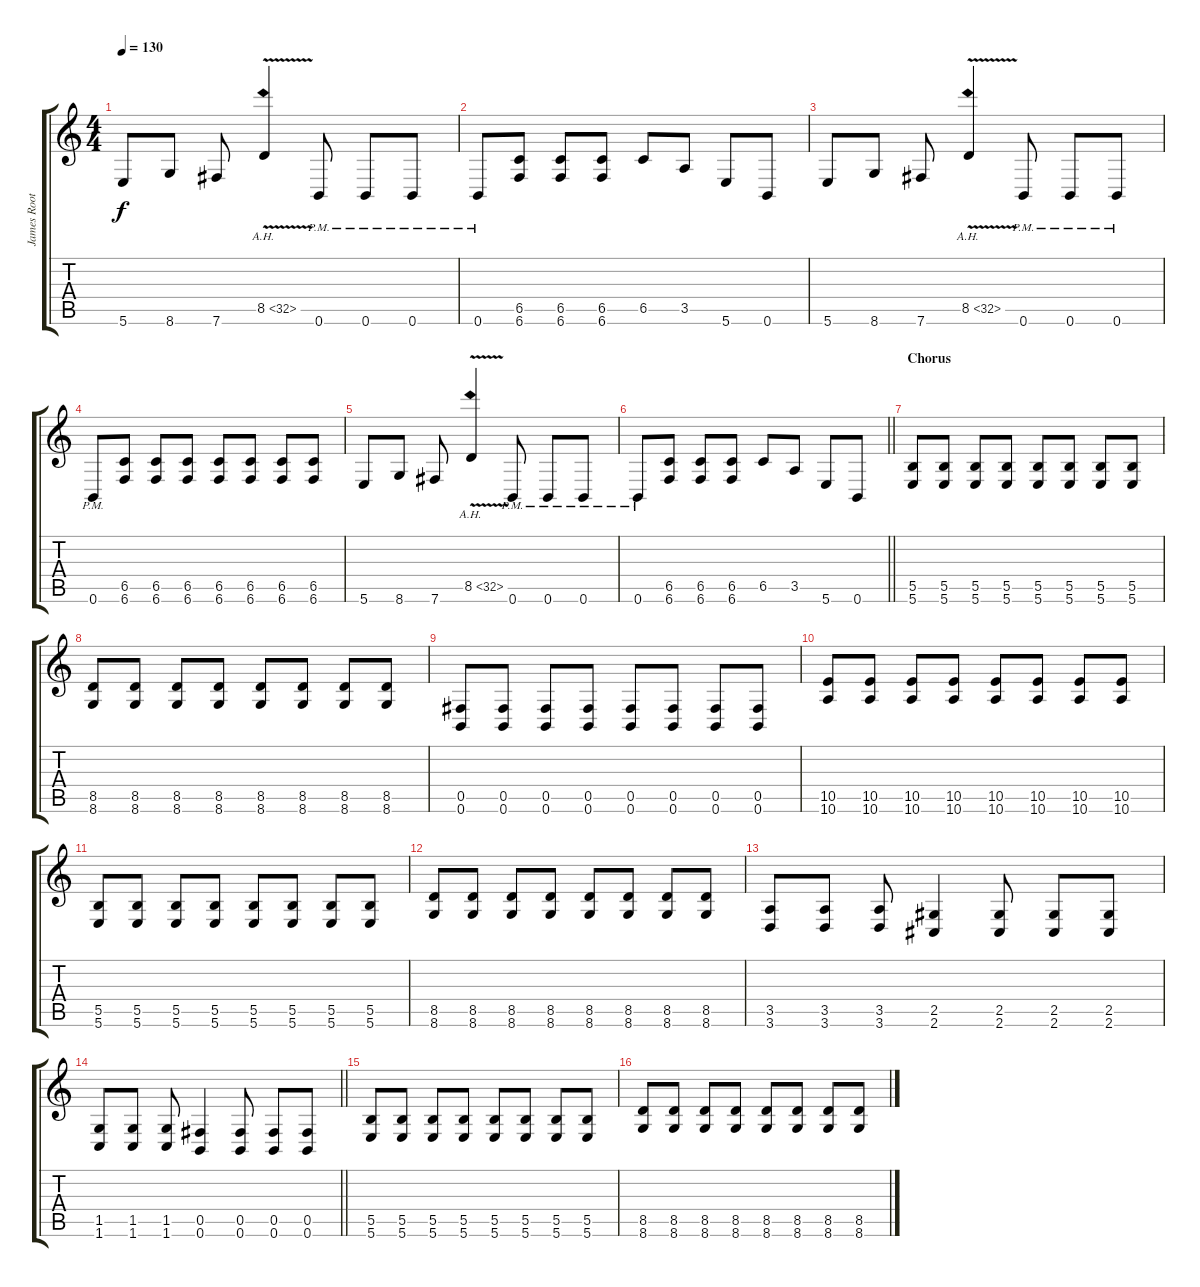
\track ("James Root" "James Root") {instrument overdrivenguitar}
\staff {score tabs}
\tuning (Db4 Ab3 E3 B2 Gb2 B1) {hide}
\ts (4 4)
\tempo 130
\clef g2
\ks c
5.6.8{dy f} 8.6.8 7.6.8 8.5{ah 24 v}.4 0.6{pm}.8 0.6{pm}.8 0.6{pm}.8 |
0.6{pm}.8 (6.5 6.6).8 (6.5 6.6).8 (6.5 6.6).8 6.5.8 3.5.8 5.6.8 0.6.8 |
5.6.8 8.6.8 7.6.8 8.5{ah 24 v}.4 0.6{pm}.8 0.6{pm}.8 0.6{pm}.8 |
0.6{pm}.8 (6.5 6.6).8 (6.5 6.6).8 (6.5 6.6).8 (6.5 6.6).8 (6.5 6.6).8 (6.5 6.6).8 (6.5 6.6).8 |
5.6.8 8.6.8 7.6.8 8.5{ah 24 v}.4 0.6{pm}.8 0.6{pm}.8 0.6{pm}.8 |
\barLineRight lightlight
0.6{pm}.8 (6.5 6.6).8 (6.5 6.6).8 (6.5 6.6).8 6.5.8 3.5.8 5.6.8 0.6.8 |
\section ("" "Chorus")
(5.5 5.6).8 (5.5 5.6).8 (5.5 5.6).8 (5.5 5.6).8 (5.5 5.6).8 (5.5 5.6).8 (5.5 5.6).8 (5.5 5.6).8 |
(8.5 8.6).8 (8.5 8.6).8 (8.5 8.6).8 (8.5 8.6).8 (8.5 8.6).8 (8.5 8.6).8 (8.5 8.6).8 (8.5 8.6).8 |
(0.5 0.6).8 (0.5 0.6).8 (0.5 0.6).8 (0.5 0.6).8 (0.5 0.6).8 (0.5 0.6).8 (0.5 0.6).8 (0.5 0.6).8 |
(10.5 10.6).8 (10.5 10.6).8 (10.5 10.6).8 (10.5 10.6).8 (10.5 10.6).8 (10.5 10.6).8 (10.5 10.6).8 (10.5 10.6).8 |
(5.5 5.6).8 (5.5 5.6).8 (5.5 5.6).8 (5.5 5.6).8 (5.5 5.6).8 (5.5 5.6).8 (5.5 5.6).8 (5.5 5.6).8 |
(8.5 8.6).8 (8.5 8.6).8 (8.5 8.6).8 (8.5 8.6).8 (8.5 8.6).8 (8.5 8.6).8 (8.5 8.6).8 (8.5 8.6).8 |
(3.5 3.6).8{instrument overdrivenguitar} (3.5 3.6).8 (3.5 3.6).8 (2.5 2.6).4 (2.5 2.6).8 (2.5 2.6).8 (2.5 2.6).8 |
\barLineRight lightlight
(1.5 1.6).8 (1.5 1.6).8 (1.5 1.6).8 (0.5 0.6).4 (0.5 0.6).8 (0.5 0.6).8 (0.5 0.6).8 |
(5.5 5.6).8 (5.5 5.6).8 (5.5 5.6).8 (5.5 5.6).8 (5.5 5.6).8 (5.5 5.6).8 (5.5 5.6).8 (5.5 5.6).8 |
(8.5 8.6).8 (8.5 8.6).8 (8.5 8.6).8 (8.5 8.6).8 (8.5 8.6).8 (8.5 8.6).8 (8.5 8.6).8 (8.5 8.6).8
